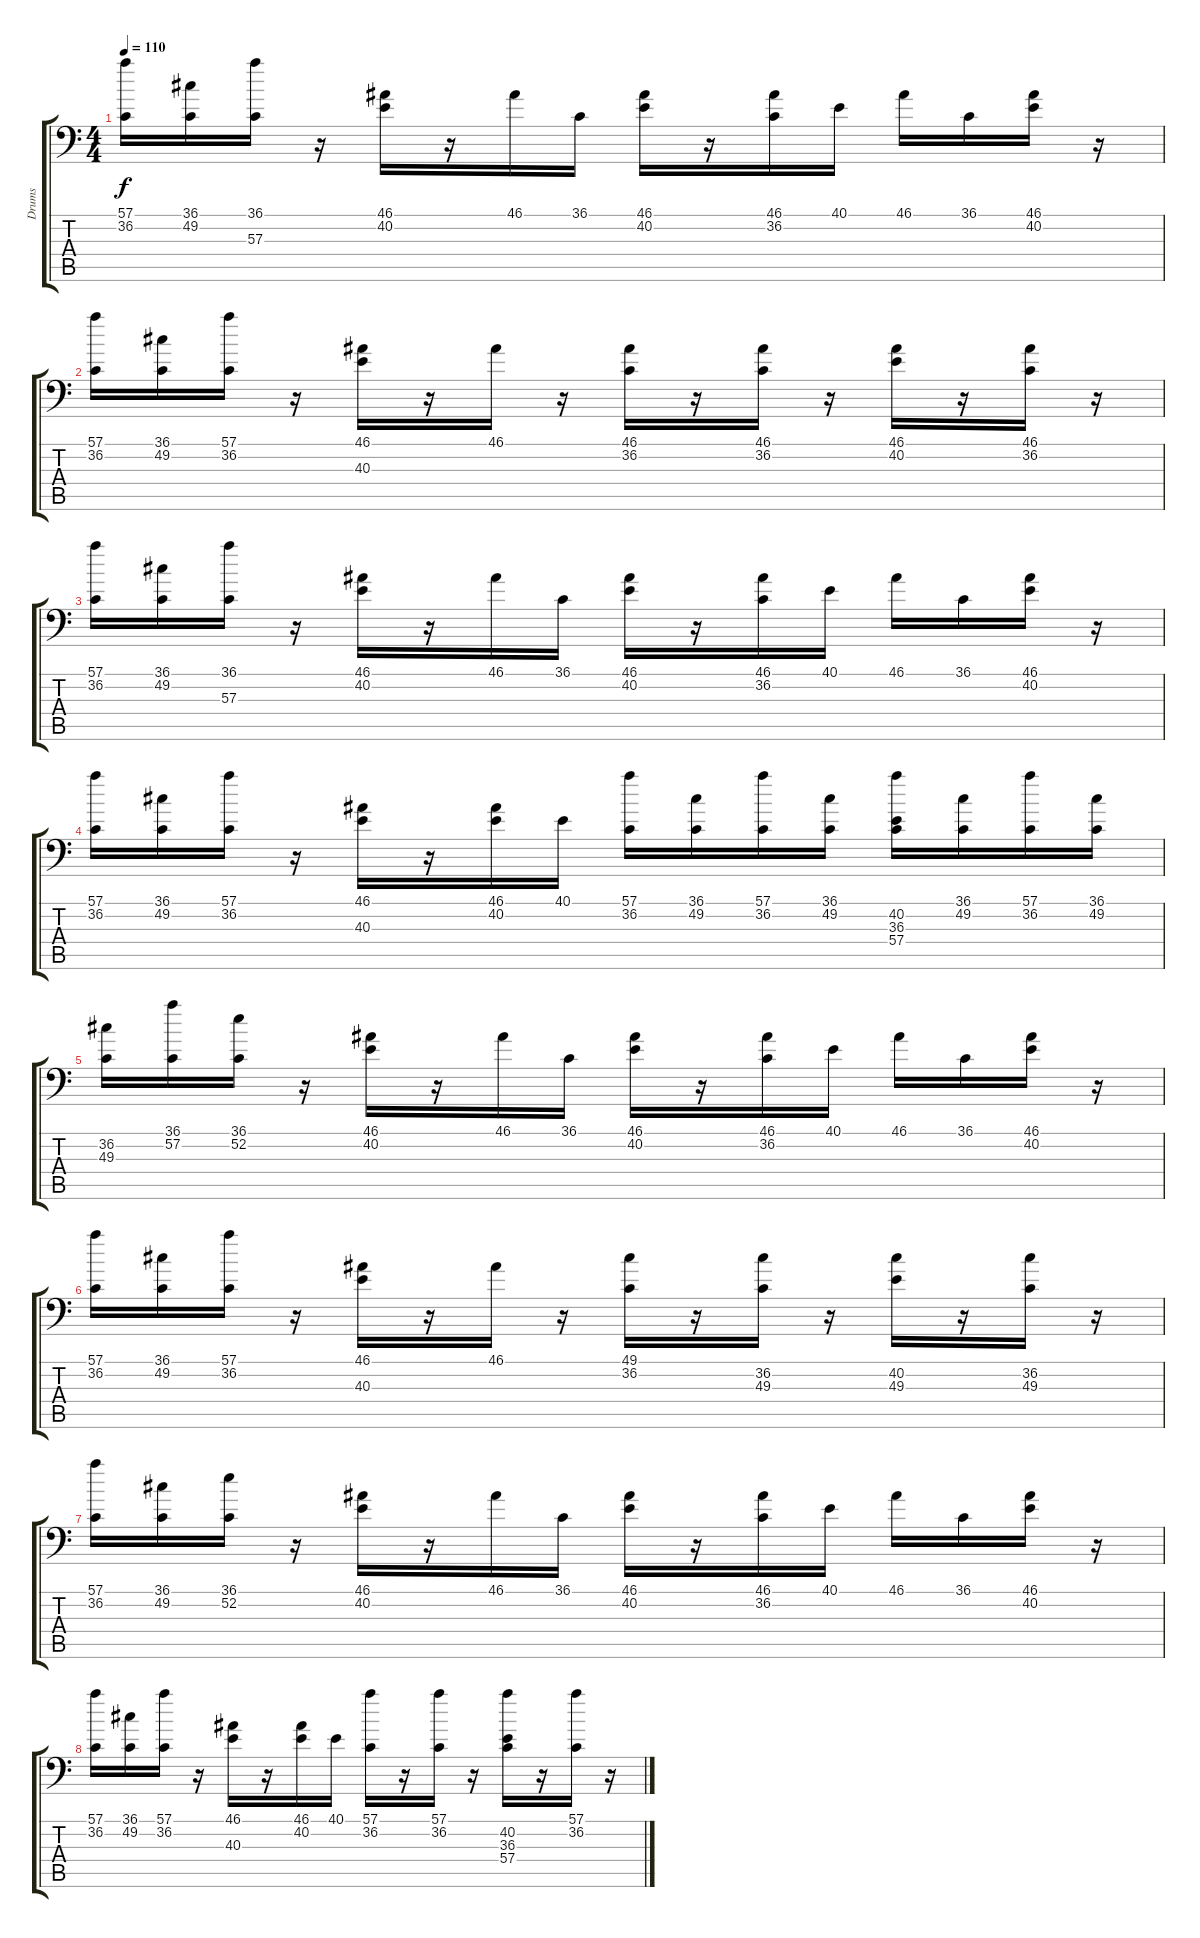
\track ("Drums" "Drums") {instrument acousticgrandpiano}
\staff {score tabs}
\tuning (C-1 C-1 C-1 C-1 C-1 C-1) {hide}
\ts (4 4)
\tempo 110
\clef f4
\ks c
(57.1 36.2).16{dy f} (36.1 49.2).16 (36.1 57.3).16 r.16 (46.1 40.2).16 r.16 46.1.16 36.1.16 (46.1 40.2).16 r.16 (46.1 36.2).16 40.1.16 46.1.16 36.1.16 (46.1 40.2).16 r.16 |
(57.1 36.2).16 (36.1 49.2).16 (57.1 36.2).16 r.16 (46.1 40.3).16 r.16 46.1.16 r.16 (46.1 36.2).16 r.16 (46.1 36.2).16 r.16 (46.1 40.2).16 r.16 (46.1 36.2).16 r.16 |
(57.1 36.2).16 (36.1 49.2).16 (36.1 57.3).16 r.16 (46.1 40.2).16 r.16 46.1.16 36.1.16 (46.1 40.2).16 r.16 (46.1 36.2).16 40.1.16 46.1.16 36.1.16 (46.1 40.2).16 r.16 |
(57.1 36.2).16 (36.1 49.2).16 (57.1 36.2).16 r.16 (46.1 40.3).16 r.16 (46.1 40.2).16 40.1.16 (57.1 36.2).16 (36.1 49.2).16 (57.1 36.2).16 (36.1 49.2).16 (40.2 36.3 57.4).16 (36.1 49.2).16 (57.1 36.2).16 (36.1 49.2).16 |
(36.2 49.3).16 (36.1 57.2).16 (36.1 52.2).16 r.16 (46.1 40.2).16 r.16 46.1.16 36.1.16 (46.1 40.2).16 r.16 (46.1 36.2).16 40.1.16 46.1.16 36.1.16 (46.1 40.2).16 r.16 |
(57.1 36.2).16 (36.1 49.2).16 (57.1 36.2).16 r.16 (46.1 40.3).16 r.16 46.1.16 r.16 (49.1 36.2).16 r.16 (36.2 49.3).16 r.16 (40.2 49.3).16 r.16 (36.2 49.3).16 r.16 |
(57.1 36.2).16 (36.1 49.2).16 (36.1 52.2).16 r.16 (46.1 40.2).16 r.16 46.1.16 36.1.16 (46.1 40.2).16 r.16 (46.1 36.2).16 40.1.16 46.1.16 36.1.16 (46.1 40.2).16 r.16 |
(57.1 36.2).16 (36.1 49.2).16 (57.1 36.2).16 r.16 (46.1 40.3).16 r.16 (46.1 40.2).16 40.1.16 (57.1 36.2).16 r.16 (57.1 36.2).16 r.16 (40.2 36.3 57.4).16 r.16 (57.1 36.2).16 r.16
